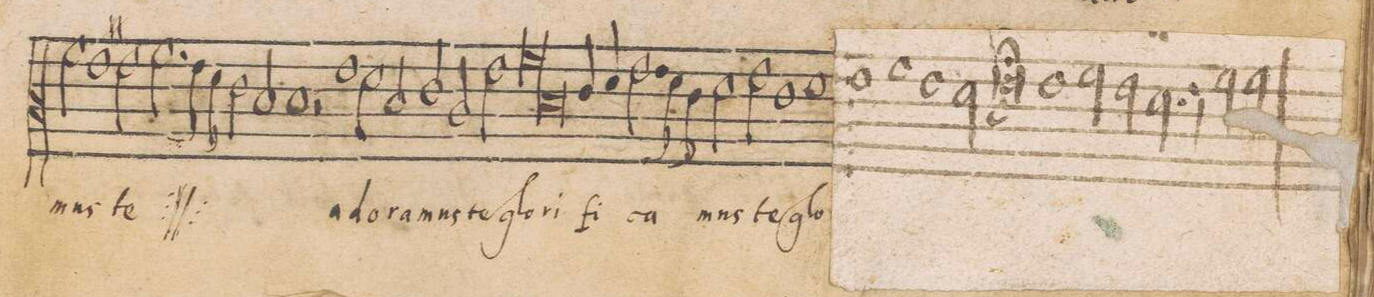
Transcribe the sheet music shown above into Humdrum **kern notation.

**kern	**text
*I"CANTVS	*
*clefC3	*
*k[]	*
*met(C|)	*
*M2/1	*
2a\	-mus
1g#X\	te
=26-	=26-
*	*ij
2g#\	a-
2.a\	-do-
8g#\	.
8f\	.
=27-	=27-
2e\	-ra-
2d/	-mus
1d	te
*	*Xij
=28-	=28-
2r	.
1gny	a-
2f\	-do-
=29-	=29-
2d/	-ra-
2e/	-mus
2c/	te
2g\	glo-
=30-	=30-
*lig	*
1a	-ri-
1d	.
*Xlig	*
=31-	=31-
4e/	-fi-
4f/	.
2.g\	-ca-
8f\	.
8e\	.
2f\	-mus
=32-	=32-
2g\	te
1e	glo
1f\	.
=33-	=33-
1g	.
1a\	.
=34-	=34-
1g	.
2f\	.
=35-	=35-
0g;;	.
=36-	=36-
1g	.
*2\right	*
2a\	.
2g\	.
=37-	=37-
2.f\	.
4g\	.
2a\	.
2a\	.
=38-	=38-
*-	*-
